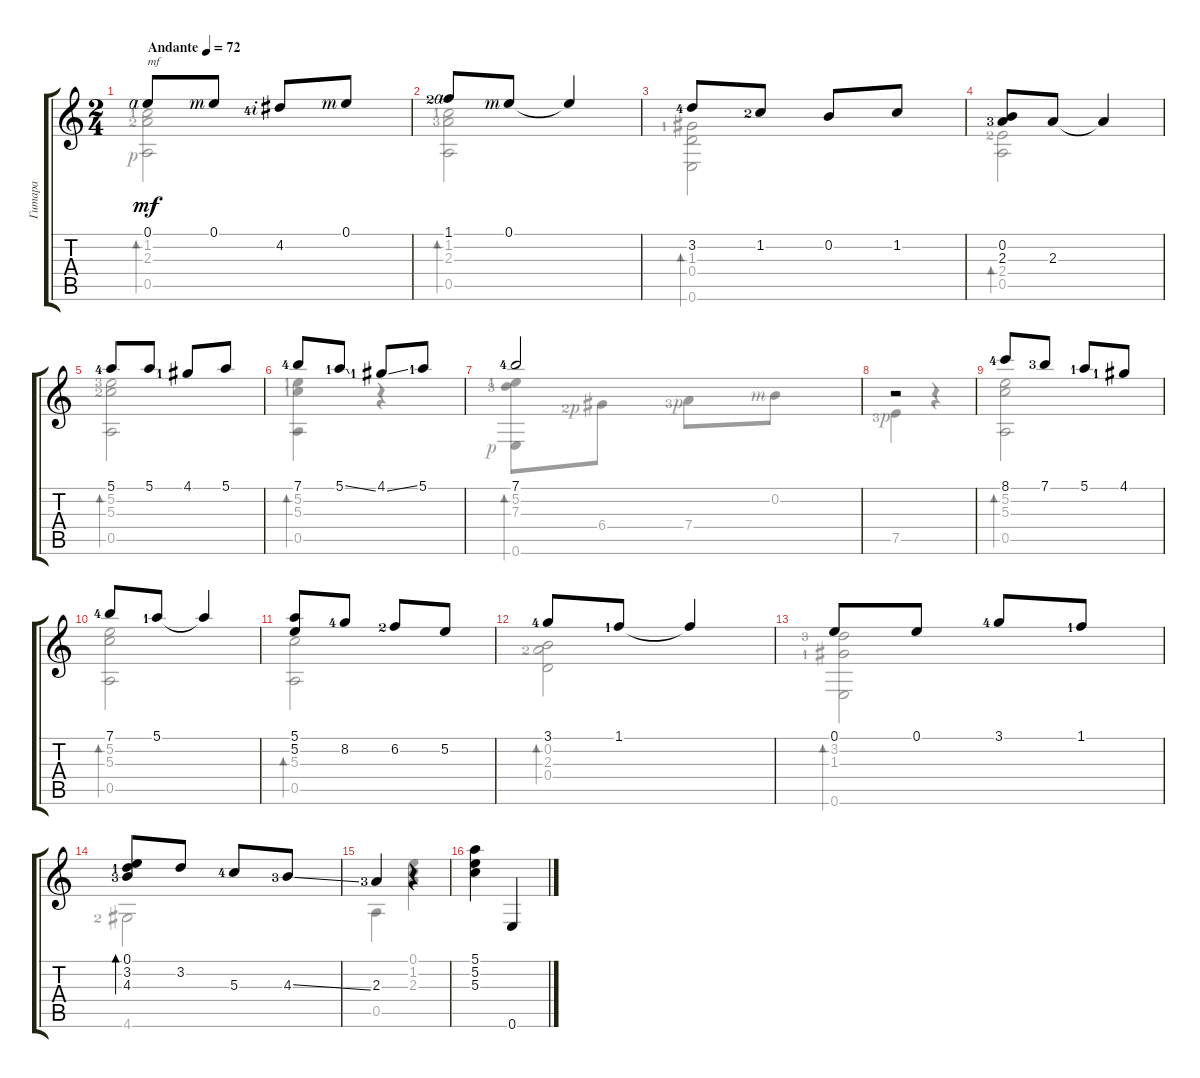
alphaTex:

\track ("Гитара" "Гитара") {instrument acousticguitarsteel}
\staff {score tabs}
\tuning (E4 B3 G3 D3 A2 E2) {hide}
\voice
\ts (2 4)
\tempo (72 "Andante")
\clef g2
\ks c
0.1{rf 4}.8{txt "mf" dy mf instrument acousticguitarsteel} 0.1{rf 3}.8 4.2{lf 5 rf 2}.8 0.1{rf 3}.8 |
1.1{lf 3 rf 4}.8 0.1{rf 3}.8 0.1{t}.4 |
3.2{lf 5}.8 1.2{lf 3}.8 0.2.8 1.2.8 |
(0.2 2.3{lf 4}).8 2.3.8 2.3{t}.4 |
5.1{lf 5}.8 5.1.8 4.1{lf 2}.8 5.1.8 |
7.1{lf 5}.8 5.1{ss lf 2}.8 4.1{ss lf 2}.8 5.1{lf 2}.8 |
7.1{lf 5}.2 |
r.2 |
8.1{lf 5}.8 7.1{lf 4}.8 5.1{lf 2}.8 4.1{lf 2}.8 |
7.1{lf 5}.8 5.1{lf 2}.8 5.1{t}.4 |
(5.1 5.2).8 8.2{lf 5}.8 6.2{lf 3}.8 5.2.8 |
3.1{lf 5}.8 1.1{lf 2}.8 1.1{t}.4 |
0.1.8 0.1.8 3.1{lf 5}.8 1.1{lf 2}.8 |
(0.1 3.2{lf 2} 4.3{lf 4}).8{bd 240} 3.2.8 5.3{lf 5}.8 4.3{ss lf 4}.8 |
2.3{lf 4}.4 r.4 |
(5.1 5.2 5.3).4 0.6.4
\voice
\clef g2
\ottava regular
\simile none
\ks c
(1.2{lf 2} 2.3{lf 3} 0.5{rf 1}).2{bd 240 dy mf} |
(1.2{lf 2} 2.3{lf 4} 0.5).2{bd 240} |
(1.3{lf 2} 0.4 0.6).2{bd 240} |
(2.4{lf 3} 0.5).2{bd 240} |
(5.2{lf 4} 5.3{lf 3} 0.5).2{bd 240} |
(5.2{lf 2} 5.3{lf 2} 0.5).4{bd 240} r.4 |
(5.2{lf 2} 7.3{lf 4} 0.6{rf 1}).8{bd 240} 6.4{lf 3 rf 1}.8 7.4{lf 4 rf 1}.8 0.2{rf 3}.8 |
7.5{lf 4 rf 1}.4 r.4 |
(5.2 5.3 0.5).2{bd 240} |
(5.2 5.3 0.5).2{bd 240} |
(5.3 0.5).2{bd 240} |
(0.2 2.3{lf 3} 0.4).2{bd 240} |
(3.2{lf 4} 1.3{lf 2} 0.6).2{bd 240} |
4.6{lf 3}.2 |
0.5.4 (0.1 1.2 2.3).4 |
